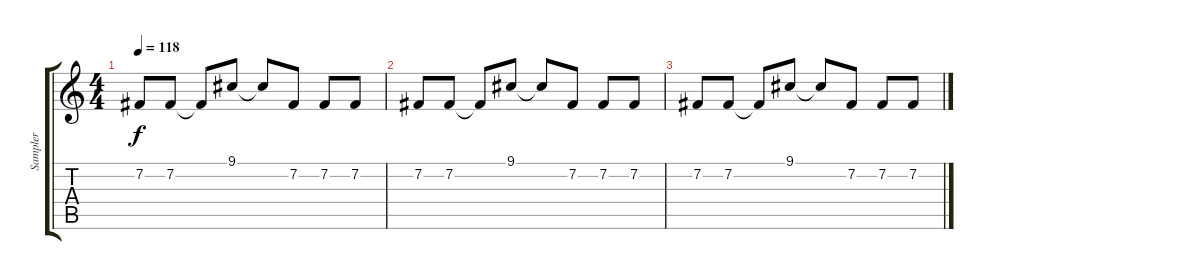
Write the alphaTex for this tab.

\track ("Sampler" "Sampler") {instrument stringensemble2}
\staff {score tabs}
\tuning (E4 B3 G3 D3 A2 E2) {hide}
\ts (4 4)
\tempo 118
\clef g2
\ks c
7.2.8{dy f} 7.2.8 7.2{t}.8 9.1.8 9.1{t}.8 7.2.8 7.2.8 7.2.8 |
7.2.8 7.2.8 7.2{t}.8 9.1.8 9.1{t}.8 7.2.8 7.2.8 7.2.8 |
7.2.8 7.2.8 7.2{t}.8 9.1.8 9.1{t}.8 7.2.8 7.2.8 7.2.8
